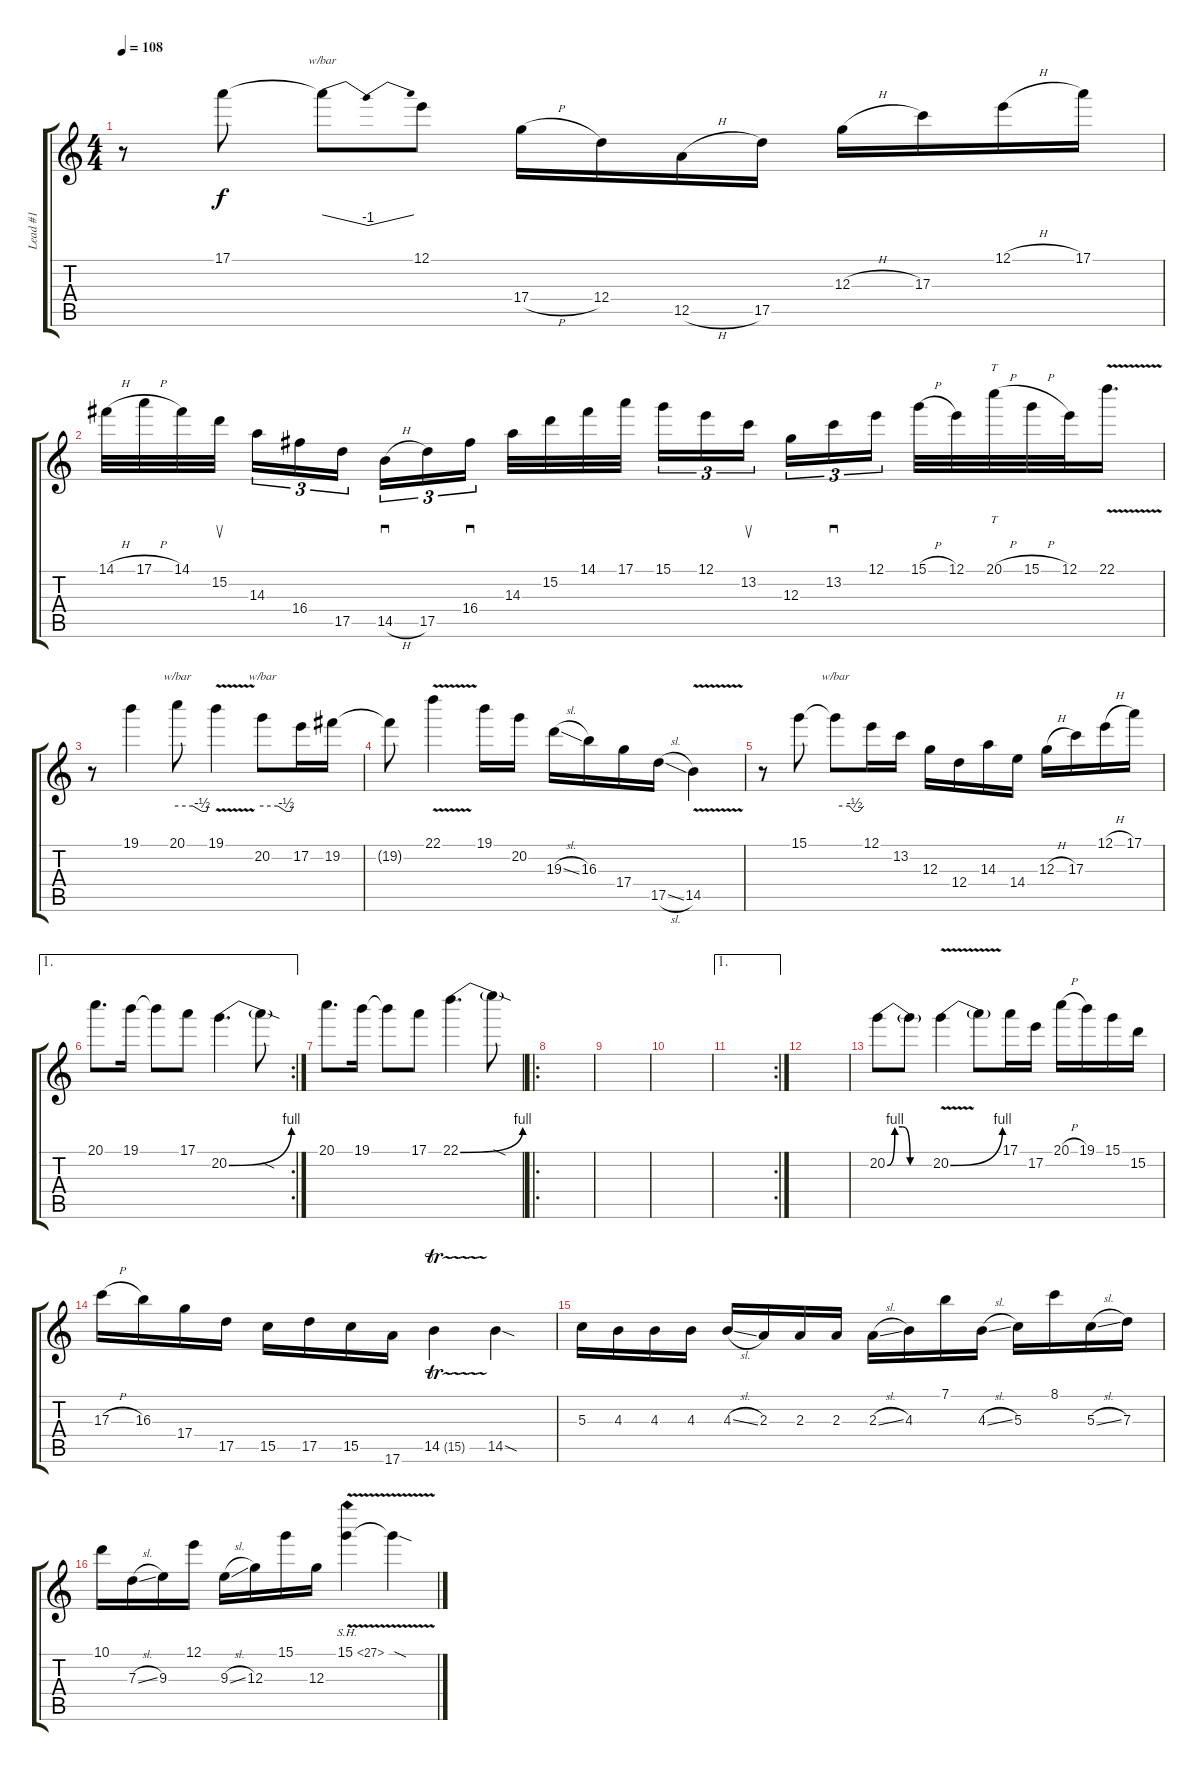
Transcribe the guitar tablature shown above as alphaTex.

\track ("Lead #1" "Lead #1") {instrument overdrivenguitar}
\staff {score tabs}
\tuning (E4 B3 G3 D3 A2 E2) {hide}
\ts (4 4)
\tempo 108
\clef g2
\ks c
r.8{dy f} 17.1.8 17.1{t}.8{tbe (dip default 0 0 30 -4 60 0)} 12.1.8 17.4{h}.16 12.4.16 12.5{h}.16 17.5.16 12.3{h}.16 17.3.16 12.1{h}.16 17.1.16 |
14.1{h}.32 17.1{h}.32 14.1.32 15.2.32{su beam splitsecondary} 14.3.16{tu (3 2)} 16.4.16{tu (3 2)} 17.5.16{tu (3 2)} 14.5{h}.16{sd tu (3 2)} 17.5.16{tu (3 2)} 16.4.16{sd tu (3 2) beam splitsecondary} 14.3.32 15.2.32 14.1.32 17.1.32 15.1.16{tu (3 2)} 12.1.16{tu (3 2)} 13.2.16{su tu (3 2) beam splitsecondary} 12.3.16{tu (3 2)} 13.2.16{sd tu (3 2)} 12.1.16{tu (3 2)} 15.1{h}.32 12.1.32 20.1{h}.32{tt} 15.1{h}.32 12.1.32 22.1{v}.16{d} |
r.8 19.1.4 20.1.8{tbe (custom default 0 0 30 0 48 -2 57 -2 60 0)} 19.1{v}.4 20.2.8{tbe (custom default 0 0 30 0 46 -2 55 -2 60 0)} 17.2.16 19.2.16 |
19.2{t}.8 22.1{v}.4 19.1.16 20.2.16 19.3{sl}.16 16.3.16 17.4.16 17.5{sl}.16 14.5{v}.4 |
r.8 15.1.8 15.1{t}.8{tbe (custom default 0 0 30 0 40 -2 50 -2 60 0)} 12.1.16 13.2.16 12.3.16 12.4.16 14.3.16 14.4.16 12.3{h}.16 17.3.16 12.1{h}.16 17.1.16 |
\ae 1
\rc 2
20.1.8{d} 19.1.16 19.1{t}.8 17.1.8 20.2{be (bend 0 0 60 4)}.4{d} 20.2{sod t}.8 |
20.1.8{d} 19.1.16 19.1{t}.8 17.1.8 22.1{be (bend 0 0 60 4)}.4{d} 22.1{sod t}.8 |
\ro
|
|
|
\ae 1
\rc 2
|
|
20.2{be (custom 0 0 10 4 20 4 30 0 60 0)}.8 20.2{t}.8 20.2{be (bend 0 0 60 4) v}.4 20.2{t}.8 17.1.16 17.2.16 20.1{h}.16 19.1.16 15.1.16 15.2.16 |
17.3{h}.16 16.3.16 17.4.16 17.5.16 15.5.16 17.5.16 15.5.16 17.6.16 14.5{tr (15 32)}.4 14.5{sod}.4 |
5.3.16 4.3.16 4.3.16 4.3.16 4.3{sl}.16 2.3.16 2.3.16 2.3.16 2.3{sl}.16 4.3.16 7.1.16 4.3{sl}.16 5.3.16 8.1.16 5.3{sl}.16 7.3.16 |
10.1.16 7.3{sl}.16 9.3.16 12.1.16 9.3{sl}.16 12.3.16 15.1.16 12.3.16 15.1{sh 12 v}.4 15.1{sod t}.4
